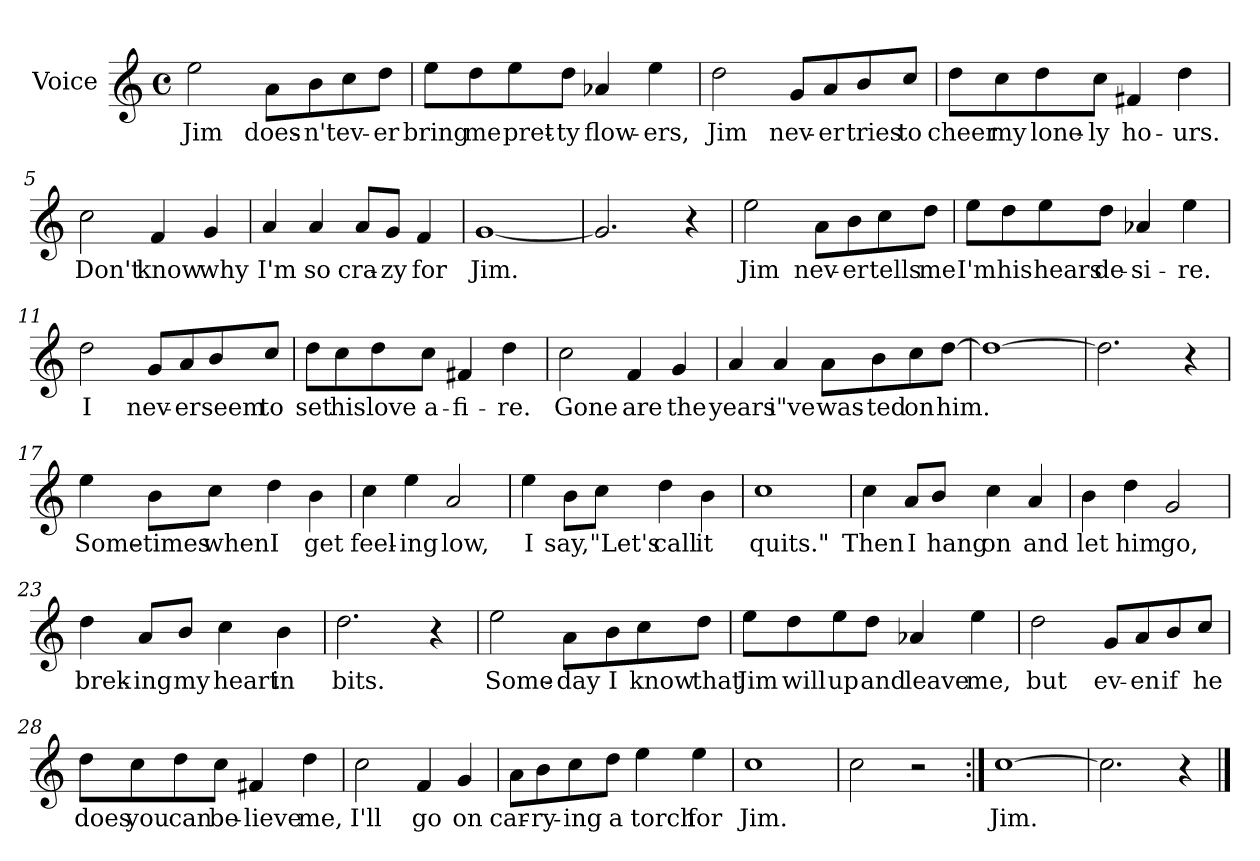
**kern	**text
*part1	*part1
*staff1	*staff1
*I"Voice	*
*clefG2	*
*k[]	*
*C:	*
*M4/4	*
*met(c)	*
=1	=1
2ee\	Jim
8a\L	does-
8b\	-n't
8cc\	ev-
8dd\J	-er
=2	=2
8ee\L	bring
8dd\	me
8ee\	pret-
8dd\J	-ty
4a-X/	flow-
4ee\	-ers,
=3	=3
2dd\	Jim
8g/L	nev-
8a/	-er
8b/	tries
8cc/J	to
=4	=4
8dd\L	cheer
8cc\	my
8dd\	lone-
8cc\J	-ly
4f#X/	ho-
4dd\	urs.
!!LO:LB:g=z
=5	=5
2cc\	Don't
4f/	know
4g/	why
=6	=6
4a/	I'm
4a/	so
8a/L	cra-
8g/J	-zy
4f/	for
=7	=7
[1g	Jim.
=8	=8
2.g/]	.
4r	.
=9	=9
2ee\	Jim
8a\L	nev-
8b\	-er
8cc\	tells
8dd\J	me
!!LO:LB:g=z
=10	=10
8ee\L	I'm
8dd\	his
8ee\	hears
8dd\J	de-
4a-X/	-si-
4ee\	re.
=11	=11
2dd\	I
8g/L	nev-
8a/	-er
8b/	seem
8cc/J	to
=12	=12
8dd\L	set
8cc\	his
8dd\	love
8cc\J	a-
4f#X/	-fi-
4dd\	-re.
=13	=13
2cc\	Gone
4f/	are
4g/	the
!!LO:LB:g=z
=14	=14
4a/	years
4a/	i"ve
8a\L	was-
8b\	-ted
8cc\	on
[8dd\J	him.
=15	=15
1dd_	.
=16	=16
2.dd\]	.
4r	.
=17	=17
4ee\	Some-
8b\L	-times
8cc\J	when
4dd\	I
4b\	get
=18	=18
4cc\	feel-
4ee\	-ing
2a/	low,
!!LO:LB:g=z
=19	=19
4ee\	I
8b\L	say,
8cc\J	"Let's
4dd\	call
4b\	it
=20	=20
1cc	quits."
=21	=21
4cc\	Then
8a/L	I
8b/J	hang
4cc\	on
4a/	and
=22	=22
4b\	let
4dd\	him
2g/	go,
!!LO:LB:g=z
=23	=23
4dd\	brek-
8a/L	-ing
8b/J	my
4cc\	heart
4b\	in
=24	=24
2.dd\	bits.
4r	.
=25	=25
2ee\	Some-
8a\L	-day
8b\	I
8cc\	know
8dd\J	that
=26	=26
8ee\L	Jim
8dd\	will
8ee\	up
8dd\J	and
4a-X/	leave
4ee\	me,
!!LO:LB:g=z
=27	=27
2dd\	but
8g/L	ev-
8a/	-en
8b/	if
8cc/J	he
=28	=28
8dd\L	does
8cc\	you
8dd\	can
8cc\J	be-
4f#X/	-lieve
4dd\	me,
=29	=29
2cc\	I'll
4f/	go
4g/	on
!!LO:LB:g=z
=30	=30
8a\L	car-
8b\	-ry-
8cc\	-ing
8dd\J	a
4ee\	torch
4ee\	for
=31	=31
1cc	Jim.
=32	=32
2cc\	.
2r	.
=33:|!	=33:|!
[1cc	Jim.
=34	=34
2.cc\]	.
4r	.
==	==
*-	*-
